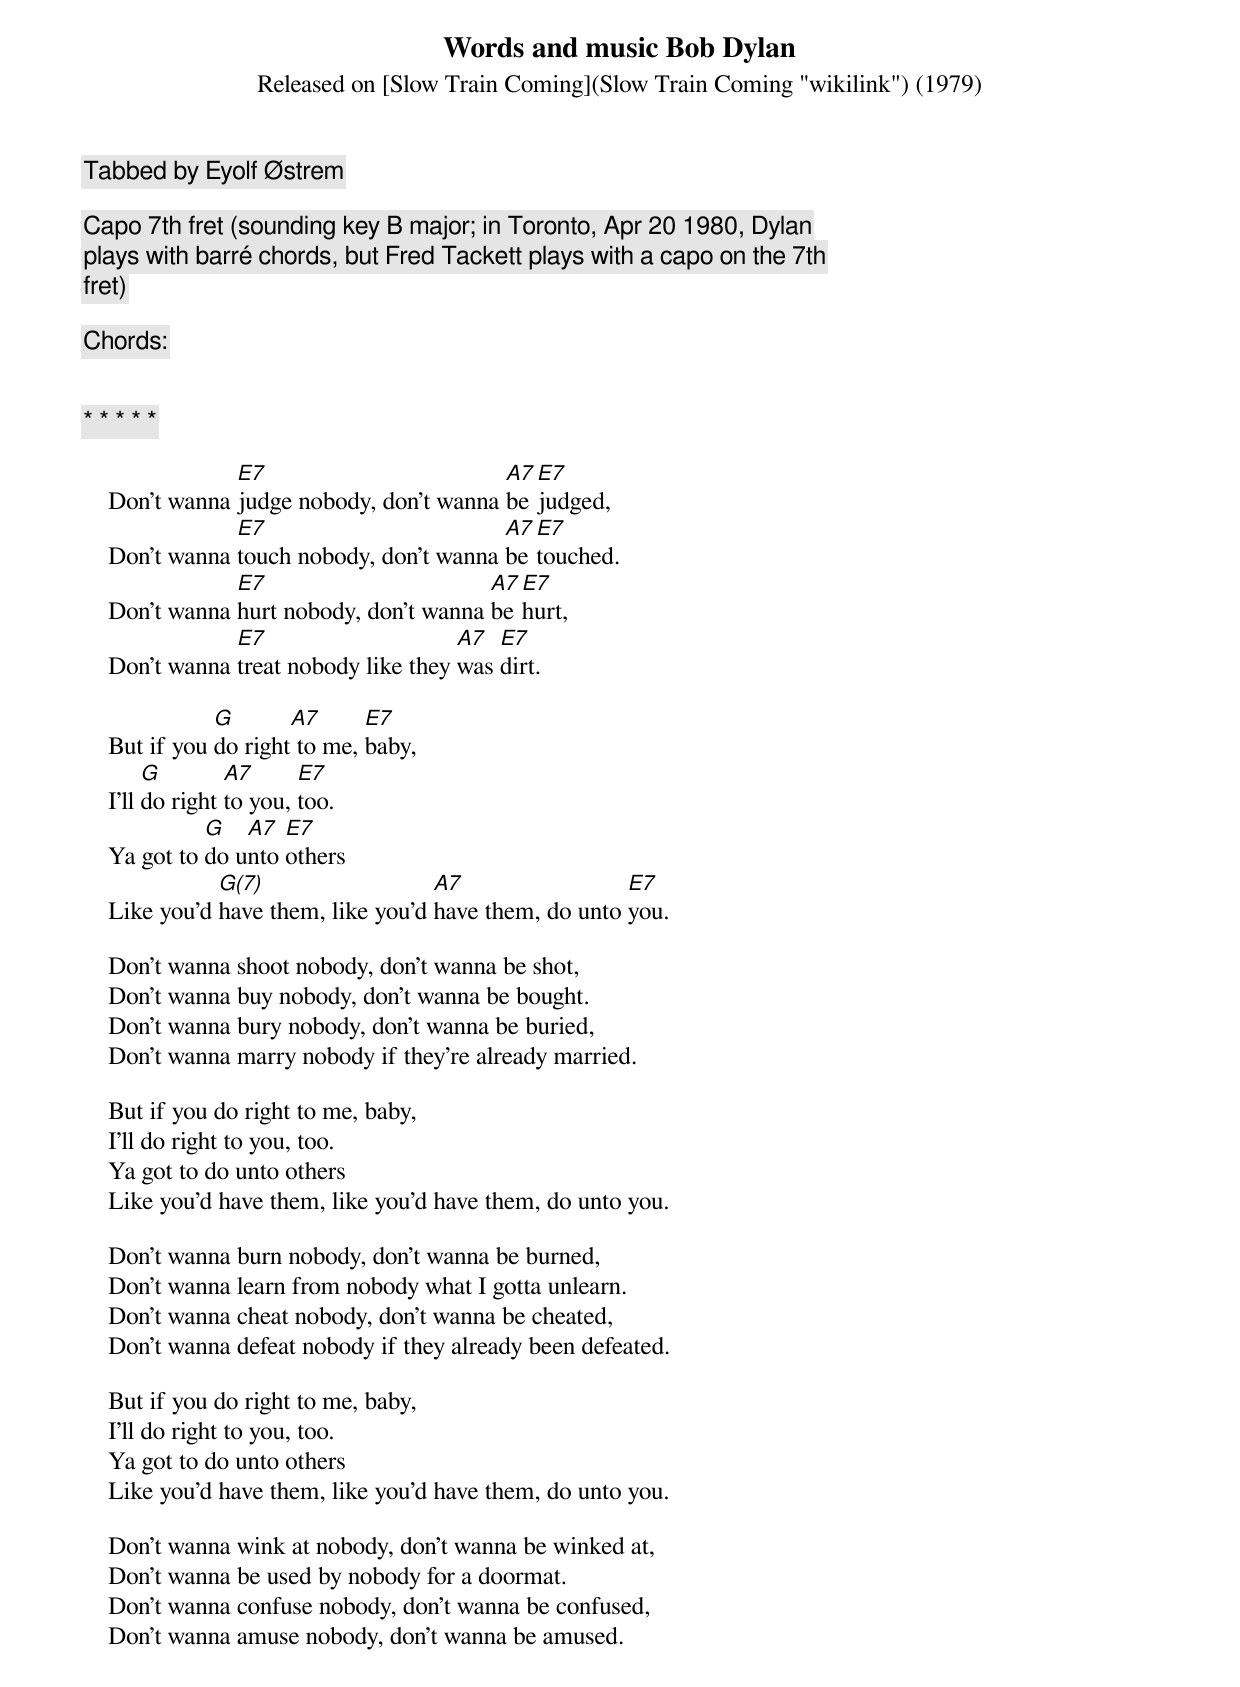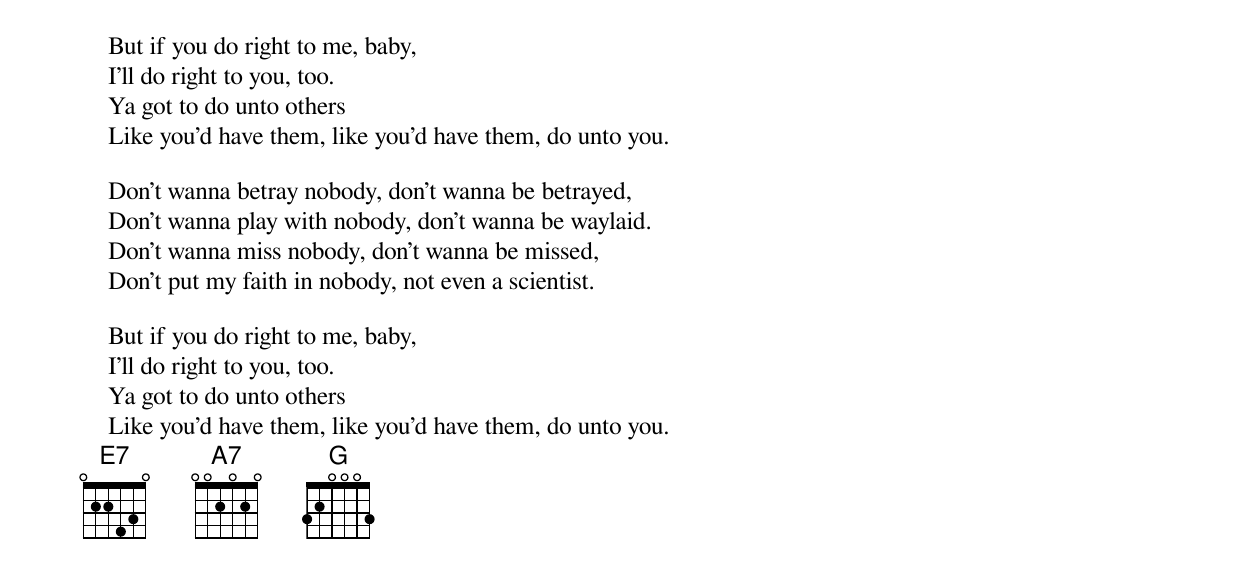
Words and music Bob Dylan
Released on [Slow Train Coming](Slow Train Coming "wikilink") (1979)
Tabbed by Eyolf Østrem

Capo 7th fret (sounding key B major; in Toronto, Apr 20 1980, Dylan
plays with barré chords, but Fred Tackett plays with a capo on the 7th
fret)

Chords:

    E7   022430 (or 022130)
    A7   002020

* * * * *

                E7                        A7 E7
    Don't wanna judge nobody, don't wanna be judged,
                E7                        A7 E7
    Don't wanna touch nobody, don't wanna be touched.
                E7                       A7 E7
    Don't wanna hurt nobody, don't wanna be hurt,
                E7                     A7  E7
    Don't wanna treat nobody like they was dirt.

               G       A7      E7
    But if you do right to me, baby,
         G        A7      E7
    I'll do right to you, too.
              G   A7  E7
    Ya got to do unto others
               G(7)                  A7                 E7
    Like you'd have them, like you'd have them, do unto you.

    Don't wanna shoot nobody, don't wanna be shot,
    Don't wanna buy nobody, don't wanna be bought.
    Don't wanna bury nobody, don't wanna be buried,
    Don't wanna marry nobody if they're already married.

    But if you do right to me, baby,
    I'll do right to you, too.
    Ya got to do unto others
    Like you'd have them, like you'd have them, do unto you.

    Don't wanna burn nobody, don't wanna be burned,
    Don't wanna learn from nobody what I gotta unlearn.
    Don't wanna cheat nobody, don't wanna be cheated,
    Don't wanna defeat nobody if they already been defeated.

    But if you do right to me, baby,
    I'll do right to you, too.
    Ya got to do unto others
    Like you'd have them, like you'd have them, do unto you.

    Don't wanna wink at nobody, don't wanna be winked at,
    Don't wanna be used by nobody for a doormat.
    Don't wanna confuse nobody, don't wanna be confused,
    Don't wanna amuse nobody, don't wanna be amused.

    But if you do right to me, baby,
    I'll do right to you, too.
    Ya got to do unto others
    Like you'd have them, like you'd have them, do unto you.

    Don't wanna betray nobody, don't wanna be betrayed,
    Don't wanna play with nobody, don't wanna be waylaid.
    Don't wanna miss nobody, don't wanna be missed,
    Don't put my faith in nobody, not even a scientist.

    But if you do right to me, baby,
    I'll do right to you, too.
    Ya got to do unto others
    Like you'd have them, like you'd have them, do unto you.
